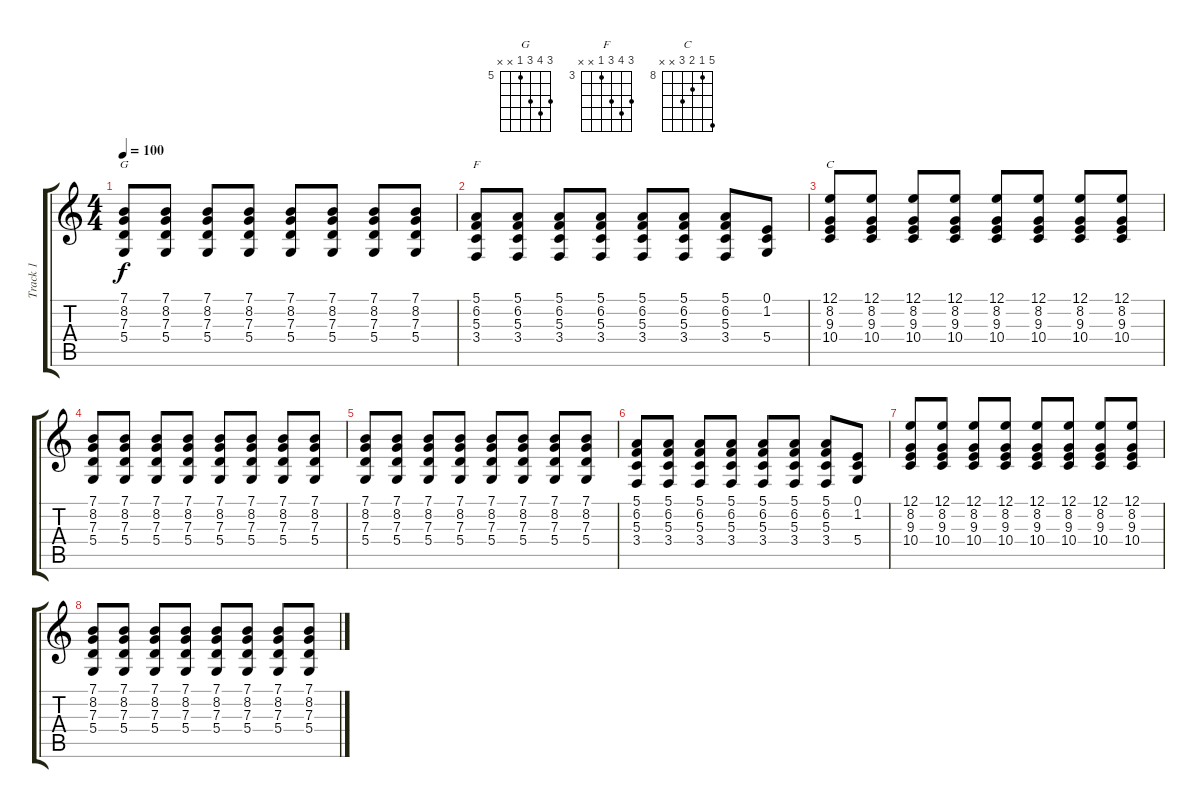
\track ("Track 1" "Track 1") {instrument acousticgrandpiano}
\staff {score tabs}
\tuning (E4 B3 G3 D3 A2 E2) {hide}
\chord ("G" 7 8 7 5 x x) {firstfret 5}
\chord ("F" 5 6 5 3 x x) {firstfret 3}
\chord ("C" 12 8 9 10 x x) {firstfret 8}
\ts (4 4)
\tempo 100
\clef g2
\ks c
(7.1 8.2 7.3 5.4).8{ch "G" dy f} (7.1 8.2 7.3 5.4).8 (7.1 8.2 7.3 5.4).8 (7.1 8.2 7.3 5.4).8 (7.1 8.2 7.3 5.4).8 (7.1 8.2 7.3 5.4).8 (7.1 8.2 7.3 5.4).8 (7.1 8.2 7.3 5.4).8 |
(5.1 6.2 5.3 3.4).8{ch "F"} (5.1 6.2 5.3 3.4).8 (5.1 6.2 5.3 3.4).8 (5.1 6.2 5.3 3.4).8 (5.1 6.2 5.3 3.4).8 (5.1 6.2 5.3 3.4).8 (5.1 6.2 5.3 3.4).8 (0.1 1.2 5.4).8 |
(12.1 8.2 9.3 10.4).8{ch "C"} (12.1 8.2 9.3 10.4).8 (12.1 8.2 9.3 10.4).8 (12.1 8.2 9.3 10.4).8 (12.1 8.2 9.3 10.4).8 (12.1 8.2 9.3 10.4).8 (12.1 8.2 9.3 10.4).8 (12.1 8.2 9.3 10.4).8 |
(7.1 8.2 7.3 5.4).8 (7.1 8.2 7.3 5.4).8 (7.1 8.2 7.3 5.4).8 (7.1 8.2 7.3 5.4).8 (7.1 8.2 7.3 5.4).8 (7.1 8.2 7.3 5.4).8 (7.1 8.2 7.3 5.4).8 (7.1 8.2 7.3 5.4).8 |
(7.1 8.2 7.3 5.4).8 (7.1 8.2 7.3 5.4).8 (7.1 8.2 7.3 5.4).8 (7.1 8.2 7.3 5.4).8 (7.1 8.2 7.3 5.4).8 (7.1 8.2 7.3 5.4).8 (7.1 8.2 7.3 5.4).8 (7.1 8.2 7.3 5.4).8 |
(5.1 6.2 5.3 3.4).8 (5.1 6.2 5.3 3.4).8 (5.1 6.2 5.3 3.4).8 (5.1 6.2 5.3 3.4).8 (5.1 6.2 5.3 3.4).8 (5.1 6.2 5.3 3.4).8 (5.1 6.2 5.3 3.4).8 (0.1 1.2 5.4).8 |
(12.1 8.2 9.3 10.4).8 (12.1 8.2 9.3 10.4).8 (12.1 8.2 9.3 10.4).8 (12.1 8.2 9.3 10.4).8 (12.1 8.2 9.3 10.4).8 (12.1 8.2 9.3 10.4).8 (12.1 8.2 9.3 10.4).8 (12.1 8.2 9.3 10.4).8 |
(7.1 8.2 7.3 5.4).8 (7.1 8.2 7.3 5.4).8 (7.1 8.2 7.3 5.4).8 (7.1 8.2 7.3 5.4).8 (7.1 8.2 7.3 5.4).8 (7.1 8.2 7.3 5.4).8 (7.1 8.2 7.3 5.4).8 (7.1 8.2 7.3 5.4).8
